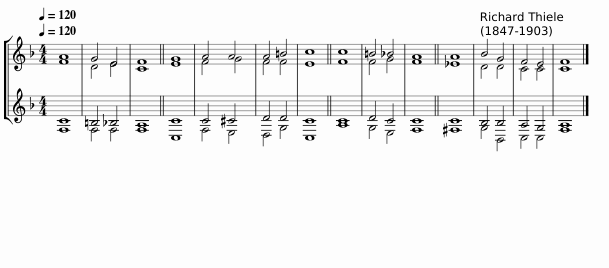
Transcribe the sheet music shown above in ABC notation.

X:1
%%score [ ( 1 2 ) ( 3 4 ) ]
L:1/8
Q:1/4=120
M:4/4
I:linebreak $
K:F
V:1 treble
V:2 treble
V:3 treble
V:4 treble
V:1
 A8 | G4 E4 | F8 || G8 | A4 A4 | %5
 A4 =B4 | c8 || c8 | =B4 _B4 | A8 || %10
 A8 | B4 G4 | F4 E4 | F8 |] %14
V:2
 F8 | D4 E4 | C8 || E8 | F4 G4 | %5
 F4 F4 | E8 || F8 | F4 G4 | F8 || %10
 _E8 | D4 D4 | C4 C4 | C8 |] %14
V:3
 C8 | =B,4 _B,4 | A,8 || C8 | C4 ^C4 | %5
 D4 D4 | C8 || C8 | D4 C4 | C8 || %10
 C8 | B,4 B,4 | A,4 G,4 | A,8 |] %14
V:4
 F,8 | F,4 F,4 | F,8 || C,8 | F,4 E,4 | %5
 D,4 G,4 | C,8 || A,8 | G,4 E,4 | F,8 || %10
 ^F,8 | G,4 B,,4 | C,4 C,4 | F,8 |] %14
